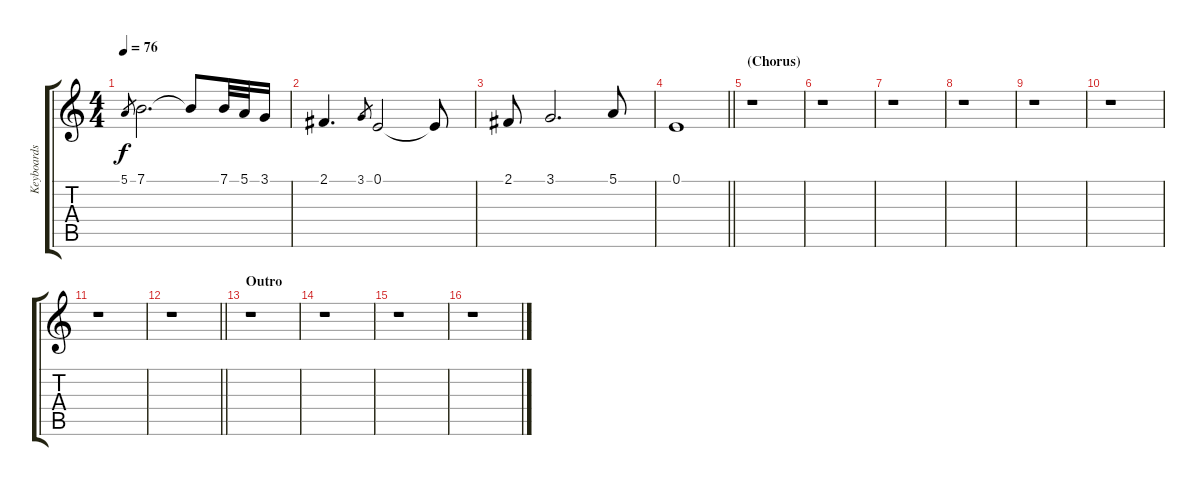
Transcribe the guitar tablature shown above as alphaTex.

\track ("Keyboards 2" "Keyboards ") {instrument frenchhorn}
\staff {score tabs}
\tuning (E4 B3 G3 D3 A2 E2) {hide}
\ts (4 4)
\tempo 76
\clef g2
\ks c
5.1.8{gr dy f} 7.1.2{d} 7.1{t}.8 7.1.32 5.1.32 3.1.16 |
2.1.4{d} 3.1.8{gr} 0.1.2 0.1{t}.8 |
2.1.8 3.1.2{d} 5.1.8 |
\barLineRight lightlight
0.1.1 |
\section ("" "(Chorus)")
r.1 |
r.1 |
r.1 |
r.1 |
r.1 |
r.1 |
r.1 |
\barLineRight lightlight
r.1 |
\section ("" "Outro")
r.1 |
r.1 |
r.1 |
r.1
